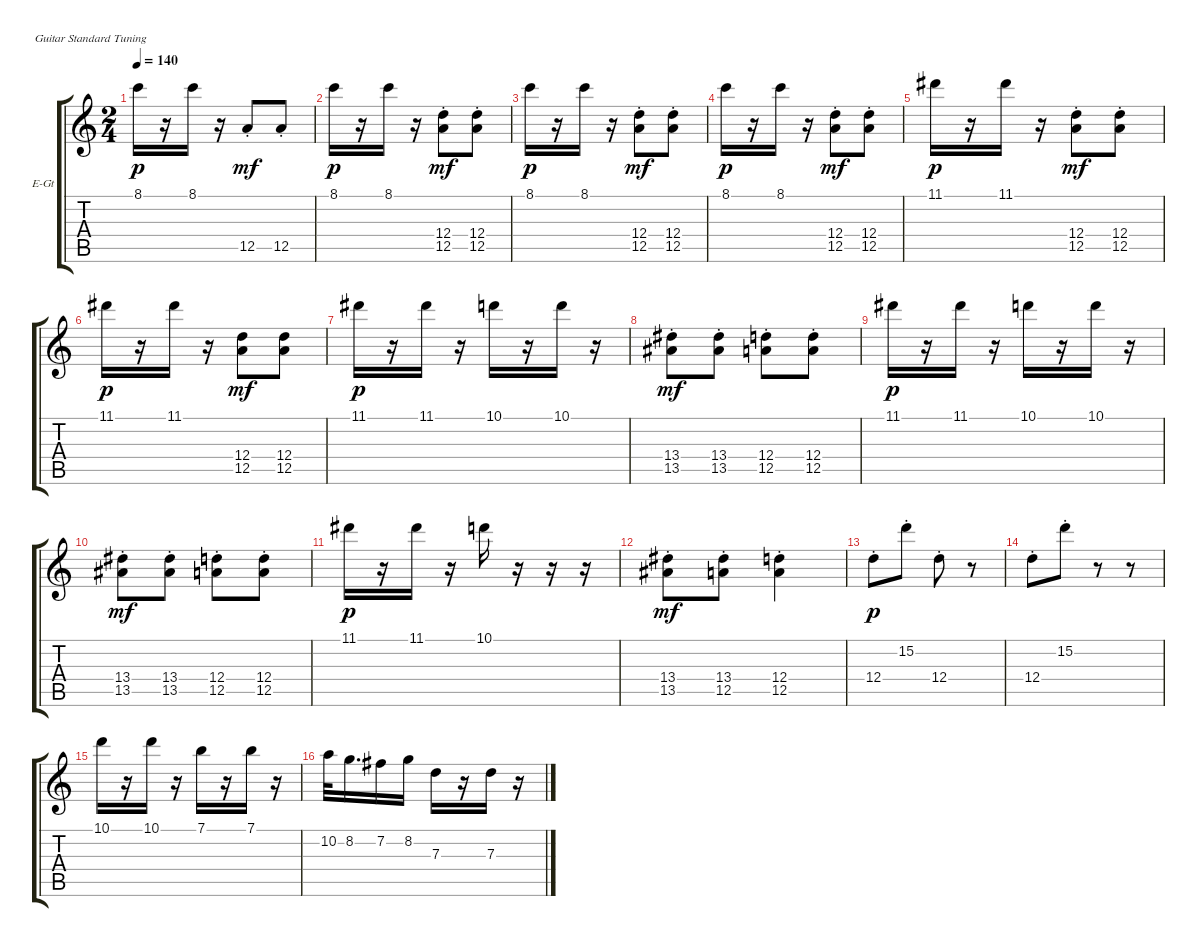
\bracketExtendMode groupsimilarinstruments
\firstSystemTrackNameOrientation horizontal
\otherSystemsTrackNameOrientation horizontal
\track ("Guitar 1" "E-Gt") {instrument distortionguitar}
\staff {score tabs}
\tuning (E4 B3 G3 D3 A2 E2)
\ts (2 4)
\tempo 140
\clef g2
\ks c
8.1.16{dy p} r.16 8.1.16 r.16 12.5{st}.8{dy mf} 12.5{st}.8 |
8.1.16{dy p} r.16 8.1.16 r.16 (12.5{st} 12.4{st}).8{dy mf} (12.5{st} 12.4{st}).8 |
8.1.16{dy p} r.16 8.1.16 r.16 (12.5{st} 12.4{st}).8{dy mf} (12.5{st} 12.4{st}).8 |
8.1.16{dy p} r.16 8.1.16 r.16 (12.5{st} 12.4{st}).8{dy mf} (12.5{st} 12.4{st}).8 |
11.1.16{dy p} r.16 11.1.16 r.16 (12.5{st} 12.4{st}).8{dy mf} (12.5{st} 12.4{st}).8 |
11.1.16{dy p} r.16 11.1.16 r.16 (12.5 12.4).8{dy mf} (12.5 12.4).8 |
11.1.16{dy p} r.16 11.1.16 r.16 10.1.16 r.16 10.1.16 r.16 |
(13.5{st} 13.4{st}).8{dy mf} (13.5{st} 13.4{st}).8 (12.4{st} 12.5{st}).8 (12.5{st} 12.4{st}).8 |
11.1.16{dy p} r.16 11.1.16 r.16 10.1.16 r.16 10.1.16 r.16 |
(13.5{st} 13.4{st}).8{dy mf} (13.5{st} 13.4{st}).8 (12.4{st} 12.5{st}).8 (12.5{st} 12.4{st}).8 |
11.1.16{dy p} r.16 11.1.16 r.16 10.1.16 r.16 r.16 r.16 |
(13.5{st} 13.4{st}).8{dy mf} (12.5{st} 13.4{st}).8 (12.4{st} 12.5{st}).4 |
12.4{st}.8{dy p} 15.2{st}.8 12.4{st}.8 r.8 |
12.4{st}.8 15.2{st}.8 r.8 r.8 |
10.1.16 r.16 10.1.16 r.16 7.1.16 r.16 7.1.16 r.16 |
10.2.32 8.2.16{d} 7.2.16 8.2.16 7.3.16 r.16 7.3.16 r.16
